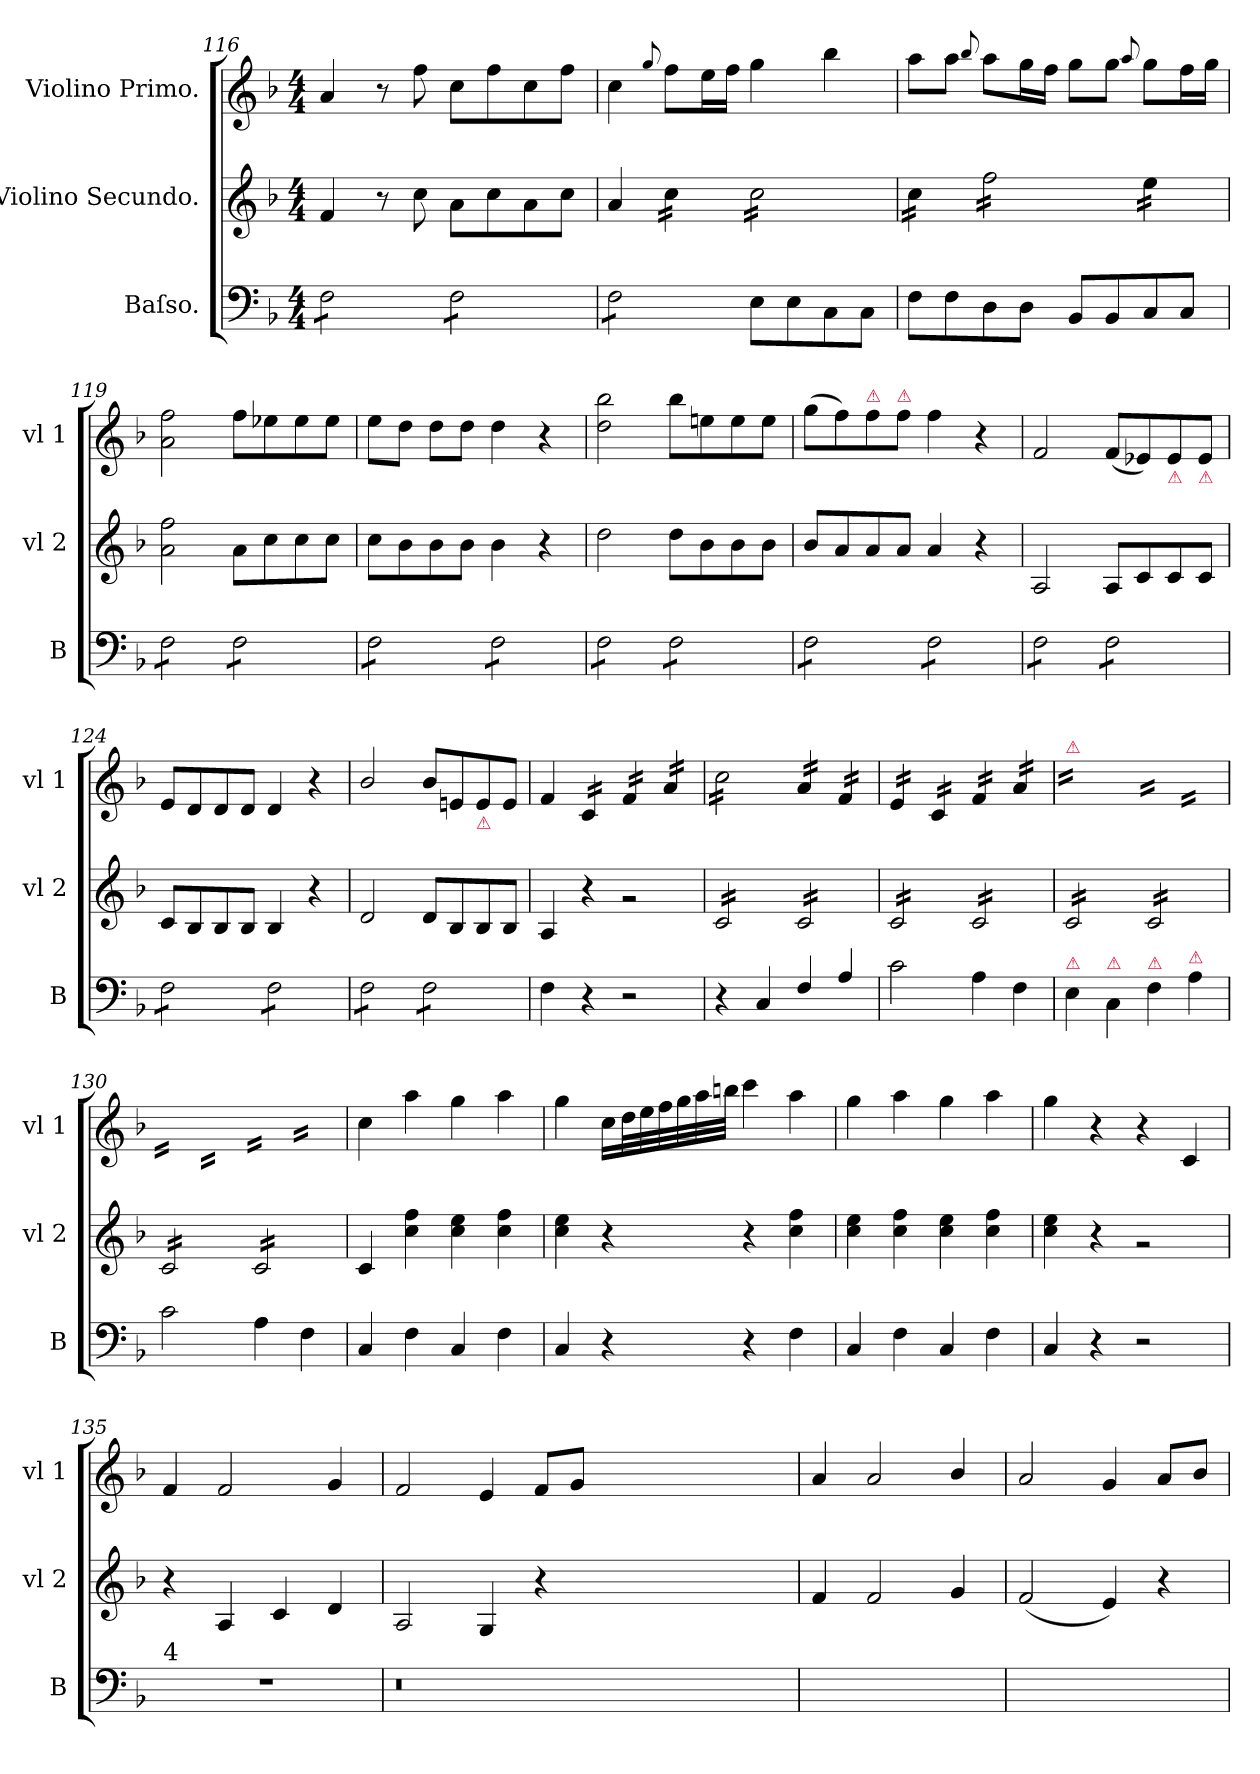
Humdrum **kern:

**kern	**kern	**kern
*part3	*part2	*part1
*staff3	*staff2	*staff1
*I"Baſso.	*I"Violino Secundo.	*I"Violino Primo.
*I'B	*I'vl 2	*I'vl 1
*clefF4	*clefG2	*clefG2
*k[b-]	*k[b-]	*k[b-]
*F:	*F:	*F:
*M4/4	*M4/4	*M4/4
=116	=116	=116
*tremolo	*	*
8F\L	4f/	4a/
8F\	.	.
8F\	8r	8r
8F\J	8cc\	8ff\
8F\L	8a\L	8cc\L
8F\	8cc\	8ff\
8F\	8a\	8cc\
8F\J	8cc\J	8ff\J
=117	=117	=117
8F\L	4a/	4cc\
8F\	.	.
.	.	8qqgg/
*	*tremolo	*
8F\	16cc\LL	8ff\L
.	16cc\	.
8F\J	16cc\	16ee\L
*Xtremolo	*	*
.	16cc\JJ	16ff\JJ
8E\L	16cc\LL	4gg\
.	16cc\	.
8E\	16cc\	.
.	16cc\	.
8C\	16cc\	4bb-\
.	16cc\	.
8C\J	16cc\	.
.	16cc\JJ	.
=118	=118	=118
8F\L	16cc\LL	8aa\L
.	16cc\	.
8F\	16cc\	8aa\J
.	16cc\JJ	.
.	.	8qqbb-/
8D\	16ff\LL	8aa\L
.	16ff\	.
8D\J	16ff\	16gg\L
.	16ff\	16ff\JJ
8BB-/L	16ff\	8gg\L
.	16ff\	.
8BB-/	16ff\	8gg\J
.	16ff\JJ	.
.	.	8qqaa/
8C/	16ee\LL	8gg\L
.	16ee\	.
8C/J	16ee\	16ff\L
.	16ee\JJ	16gg\JJ
*	*Xtremolo	*
=119	=119	=119
*tremolo	*	*
8F\L	2a\ 2ff\	2a\ 2ff\
8F\	.	.
8F\	.	.
8F\J	.	.
8F\L	8a\L	8ff\L
8F\	8cc\	8ee-X\
8F\	8cc\	8ee-\
8F\J	8cc\J	8ee-\J
=120	=120	=120
8F\L	8cc\L	8ee\L
8F\	8b-\	8dd\J
8F\	8b-\	8dd\L
8F\J	8b-\J	8dd\J
8F\L	4b-\	4dd\
8F\	.	.
8F\	4r	4r
8F\J	.	.
=121	=121	=121
8F\L	2dd\	2dd\ 2bb-\
8F\	.	.
8F\	.	.
8F\J	.	.
8F\L	8dd\L	8bb-\L
8F\	8b-\	8een\
8F\	8b-\	8ee\
8F\J	8b-\J	8ee\J
=122	=122	=122
8F\L	8b-/L	(8gg\L
8F\	8a/	8ff\)
!	!	!LO:TX:a:color=crimson:t=⚠
8F\	8a/	8ff\
!	!	!LO:TX:a:color=crimson:t=⚠
8F\J	8a/J	8ff\J
8F\L	4a/	4ff\
8F\	.	.
8F\	4r	4r
8F\J	.	.
=123	=123	=123
8F\L	2A/	2f/
8F\	.	.
8F\	.	.
8F\J	.	.
8F\L	8A/L	(8f/L
8F\	8c/	8e-X/)
!	!	!LO:TX:b:color=crimson:t=⚠
8F\	8c/	8e-/
!	!	!LO:TX:b:color=crimson:t=⚠
8F\J	8c/J	8e-/J
=124	=124	=124
8F\L	8c/L	8e/L
8F\	8B-/	8d/
8F\	8B-/	8d/
8F\J	8B-/J	8d/J
8F\L	4B-/	4d/
8F\	.	.
8F\	4r	4r
8F\J	.	.
=125	=125	=125
8F\L	2d/	2b-/
8F\	.	.
8F\	.	.
8F\J	.	.
8F\L	8d/L	8b-/L
8F\	8B-/	8en/
!	!	!LO:TX:b:color=crimson:t=⚠
8F\	8B-/	8e/
8F\J	8B-/J	8e/J
*Xtremolo	*	*
=126	=126	=126
4F\	4A/	4f/
*	*	*tremolo
4r	4r	16c/LL
.	.	16c/
.	.	16c/
.	.	16c/JJ
2r	2rg	16f/LL
.	.	16f/
.	.	16f/
.	.	16f/JJ
.	.	16a/LL
.	.	16a/
.	.	16a/
.	.	16a/JJ
=127	=127	=127
!	!LO:TX:a:color=crimson:t=⚠	!
*	*tremolo	*
4r	16c/LL	16cc\LL
.	16c/	16cc\
.	16c/	16cc\
.	16c/	16cc\
4C/	16c/	16cc\
.	16c/	16cc\
.	16c/	16cc\
.	16c/JJ	16cc\JJ
4F/	16c/LL	16a/LL
.	16c/	16a/
.	16c/	16a/
.	16c/	16a/JJ
4A/	16c/	16f/LL
.	16c/	16f/
.	16c/	16f/
.	16c/JJ	16f/JJ
=128	=128	=128
2c\	16c/LL	16e/LL
.	16c/	16e/
.	16c/	16e/
.	16c/	16e/JJ
.	16c/	16c/LL
.	16c/	16c/
.	16c/	16c/
.	16c/JJ	16c/JJ
4A\	16c/LL	16f/LL
.	16c/	16f/
.	16c/	16f/
.	16c/	16f/JJ
4F\	16c/	16a/LL
.	16c/	16a/
.	16c/	16a/
.	16c/JJ	16a/JJ
=129	=129	=129
!	!	!LO:TX:a:color=crimson:t=⚠
!LO:TX:a:color=crimson:t=⚠	!	!
4E\	16c/LL	16cc\yyLL
.	16c/	16cc\yy
.	16c/	16cc\yy
.	16c/	16cc\yy
!LO:TX:a:color=crimson:t=⚠	!	!
4C\	16c/	16cc\yy
.	16c/	16cc\yy
.	16c/	16cc\yy
.	16c/JJ	16cc\yyJJ
!LO:TX:a:color=crimson:t=⚠	!	!
4F\	16c/LL	16a/yyLL
.	16c/	16a/yy
.	16c/	16a/yy
.	16c/	16a/yyJJ
!LO:TX:a:color=crimson:t=⚠	!	!
4A\	16c/	16f/yyLL
.	16c/	16f/yy
.	16c/	16f/yy
.	16c/JJ	16f/yyJJ
=130	=130	=130
2c\	16c/LL	16e/yyLL
.	16c/	16e/yy
.	16c/	16e/yy
.	16c/	16e/yyJJ
.	16c/	16c/yyLL
.	16c/	16c/yy
.	16c/	16c/yy
.	16c/JJ	16c/yyJJ
4A\	16c/LL	16f/yyLL
.	16c/	16f/yy
.	16c/	16f/yy
.	16c/	16f/yyJJ
4F\	16c/	16a/yyLL
.	16c/	16a/yy
.	16c/	16a/yy
.	16c/JJ	16a/yyJJ
*	*	*Xtremolo
*	*Xtremolo	*
=131	=131	=131
4C/	4c/	4cc\
4F\	4cc\ 4ff\	4aa\
4C/	4cc\ 4ee\	4gg\
4F\	4cc\ 4ff\	4aa\
=132	=132	=132
4C/	4cc\ 4ee\	4gg\
4r	4r	16cc\LL
.	.	32dd\L
.	.	32ee\
.	.	32ff\
.	.	32gg\
.	.	32aa\
.	.	32bbn\JJJ
4r	4r	4ccc\
4F\	4cc\ 4ff\	4aa\
=133	=133	=133
4C/	4cc\ 4ee\	4gg\
4F\	4cc\ 4ff\	4aa\
4C/	4cc\ 4ee\	4gg\
4F\	4cc\ 4ff\	4aa\
=134	=134	=134
4C/	4cc\ 4ee\	4gg\
4r	4r	4r
2r	2rg	4r
.	.	4c/
=135	=135	=135
!LO:TX:a:t=4	!	!
1r	4r	4f/
.	4A/	2f/
.	4c/	.
.	4d/	4g/
=136	=136	=136
0.r	2A/	2f/
.	4G/	4e/
.	4r	8f/L
.	.	8g/J
.	0ryy	0ryy
=137	=137	=137
1ryy	4f/	4a/
.	2f/	2a/
.	4g/	4b-/
=138	=138	=138
1ryy	(2f/	2a/
.	4e/)	4g/
.	4r	8a/L
.	.	8b-/J
=	=	=
*-	*-	*-
